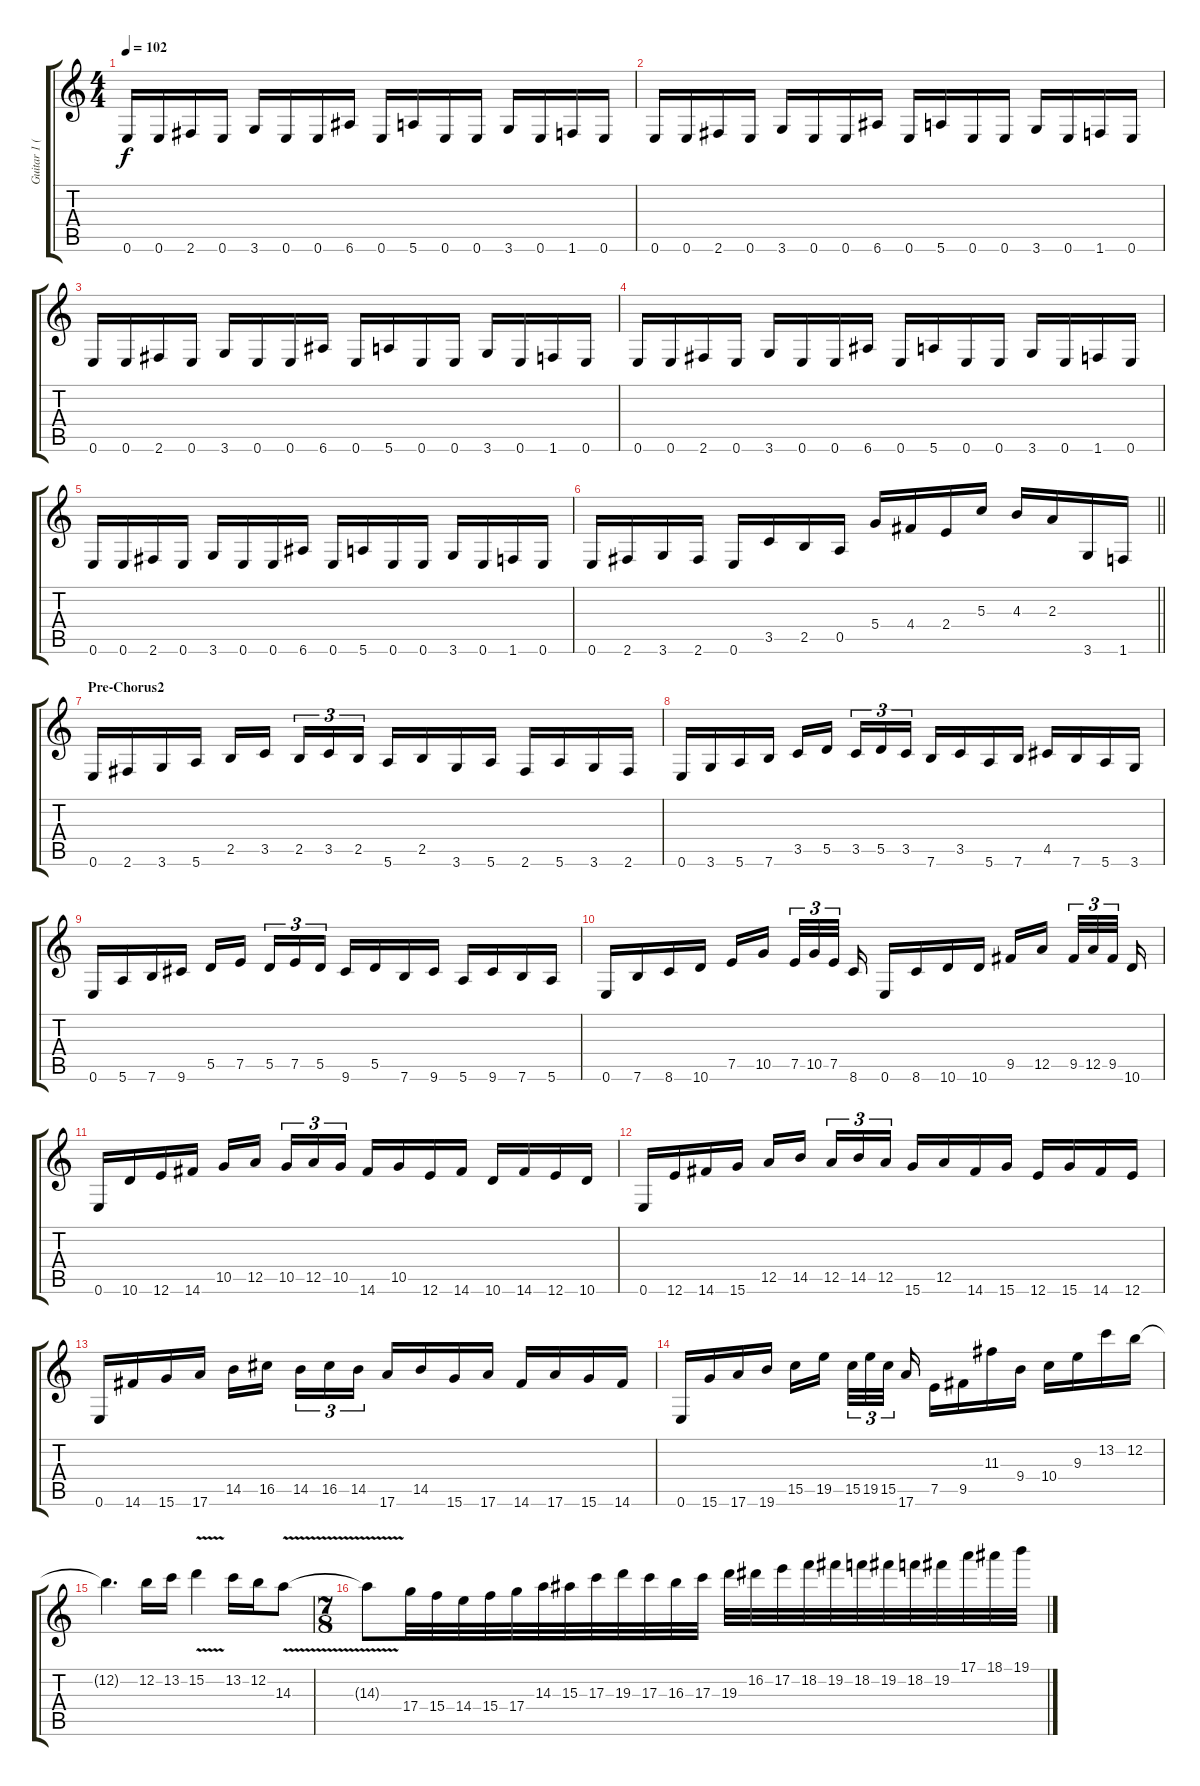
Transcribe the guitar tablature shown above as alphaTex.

\track ("Guitar 1 (Distortion)" "Guitar 1 (") {instrument distortionguitar}
\staff {score tabs}
\tuning (E4 B3 G3 D3 A2 E2) {hide}
\ts (4 4)
\tempo 102
\clef g2
\ks c
0.6.16{dy f} 0.6.16 2.6.16 0.6.16 3.6.16 0.6.16 0.6.16 6.6.16 0.6.16 5.6.16 0.6.16 0.6.16 3.6.16 0.6.16 1.6.16 0.6.16 |
0.6.16 0.6.16 2.6.16 0.6.16 3.6.16 0.6.16 0.6.16 6.6.16 0.6.16 5.6.16 0.6.16 0.6.16 3.6.16 0.6.16 1.6.16 0.6.16 |
0.6.16 0.6.16 2.6.16 0.6.16 3.6.16 0.6.16 0.6.16 6.6.16 0.6.16 5.6.16 0.6.16 0.6.16 3.6.16 0.6.16 1.6.16 0.6.16 |
0.6.16 0.6.16 2.6.16 0.6.16 3.6.16 0.6.16 0.6.16 6.6.16 0.6.16 5.6.16 0.6.16 0.6.16 3.6.16 0.6.16 1.6.16 0.6.16 |
0.6.16 0.6.16 2.6.16 0.6.16 3.6.16 0.6.16 0.6.16 6.6.16 0.6.16 5.6.16 0.6.16 0.6.16 3.6.16 0.6.16 1.6.16 0.6.16 |
\barLineRight lightlight
0.6.16 2.6.16 3.6.16 2.6.16 0.6.16 3.5.16 2.5.16 0.5.16 5.4.16 4.4.16 2.4.16 5.3.16 4.3.16 2.3.16 3.6.16 1.6.16 |
\section ("" "Pre-Chorus2")
0.6.16 2.6.16 3.6.16 5.6.16 2.5.16 3.5.16{beam splitsecondary} 2.5.16{tu (3 2)} 3.5.16{tu (3 2)} 2.5.16{tu (3 2)} 5.6.16 2.5.16 3.6.16 5.6.16 2.6.16 5.6.16 3.6.16 2.6.16 |
0.6.16 3.6.16 5.6.16 7.6.16 3.5.16 5.5.16{beam splitsecondary} 3.5.16{tu (3 2)} 5.5.16{tu (3 2)} 3.5.16{tu (3 2)} 7.6.16 3.5.16 5.6.16 7.6.16 4.5.16 7.6.16 5.6.16 3.6.16 |
0.6.16 5.6.16 7.6.16 9.6.16 5.5.16 7.5.16{beam splitsecondary} 5.5.16{tu (3 2)} 7.5.16{tu (3 2)} 5.5.16{tu (3 2)} 9.6.16 5.5.16 7.6.16 9.6.16 5.6.16 9.6.16 7.6.16 5.6.16 |
0.6.16 7.6.16 8.6.16 10.6.16 7.5.16 10.5.16{beam splitsecondary} 7.5.32{tu (3 2)} 10.5.32{tu (3 2)} 7.5.32{tu (3 2) beam splitsecondary} 8.6.16 0.6.16 8.6.16 10.6.16 10.6.16 9.5.16 12.5.16{beam splitsecondary} 9.5.32{tu (3 2)} 12.5.32{tu (3 2)} 9.5.32{tu (3 2) beam splitsecondary} 10.6.16 |
0.6.16 10.6.16 12.6.16 14.6.16 10.5.16 12.5.16{beam splitsecondary} 10.5.16{tu (3 2)} 12.5.16{tu (3 2)} 10.5.16{tu (3 2)} 14.6.16 10.5.16 12.6.16 14.6.16 10.6.16 14.6.16 12.6.16 10.6.16 |
0.6.16 12.6.16 14.6.16 15.6.16 12.5.16 14.5.16{beam splitsecondary} 12.5.16{tu (3 2)} 14.5.16{tu (3 2)} 12.5.16{tu (3 2)} 15.6.16 12.5.16 14.6.16 15.6.16 12.6.16 15.6.16 14.6.16 12.6.16 |
0.6.16 14.6.16 15.6.16 17.6.16 14.5.16 16.5.16{beam splitsecondary} 14.5.16{tu (3 2)} 16.5.16{tu (3 2)} 14.5.16{tu (3 2)} 17.6.16 14.5.16 15.6.16 17.6.16 14.6.16 17.6.16 15.6.16 14.6.16 |
0.6.16 15.6.16 17.6.16 19.6.16 15.5.16 19.5.16{beam splitsecondary} 15.5.32{tu (3 2)} 19.5.32{tu (3 2)} 15.5.32{tu (3 2) beam splitsecondary} 17.6.16 7.5.16 9.5.16 11.3.16 9.4.16 10.4.16 9.3.16 13.2.16 12.2.16 |
12.2{t}.4{d} 12.2.16 13.2.16 15.2{v}.4 13.2.16 12.2.16 14.3{v}.8 |
\ts (7 8)
14.3{t}.8 17.4.32 15.4.32 14.4.32 15.4.32 17.4.32 14.3.32 15.3.32 17.3.32 19.3.32 17.3.32 16.3.32 17.3.32 19.3.32 16.2.32 17.2.32 18.2.32 19.2.32 18.2.32 19.2.32 18.2.32 19.2.32 17.1.32 18.1.32 19.1.32
